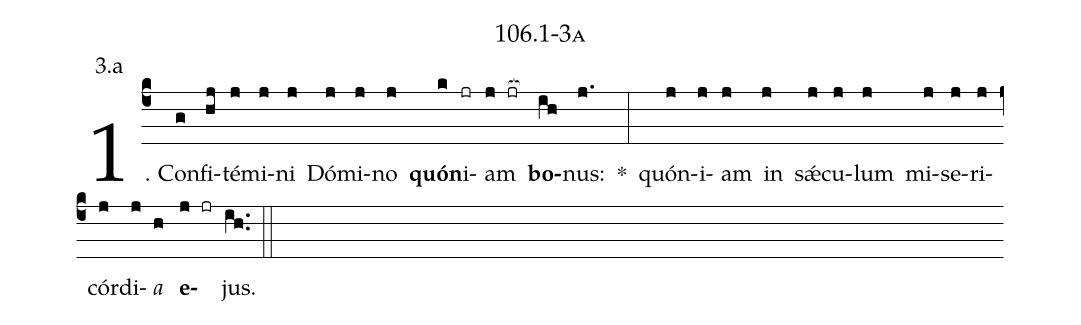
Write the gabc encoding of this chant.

name: 106.1-3a;
annotation: 3.a;
%%
(c4)1. Con(g)fi(hj)té(j)mi(j)ni(j) Dó(j)mi(j)no(j) <b>quón</b>(k)i(jr)am(j jr[ocb:1{]) <b>bo</b>(ih[ocb:0}])nus:(j.) *(:) quón(j)i(j)am(j) in(j) sǽ(j)cu(j)lum(j) mi(j)se(j)ri(j)cór(j)di(j)<i>a</i>(h) <b>e</b>(j jr)jus.(ih..) (::)
